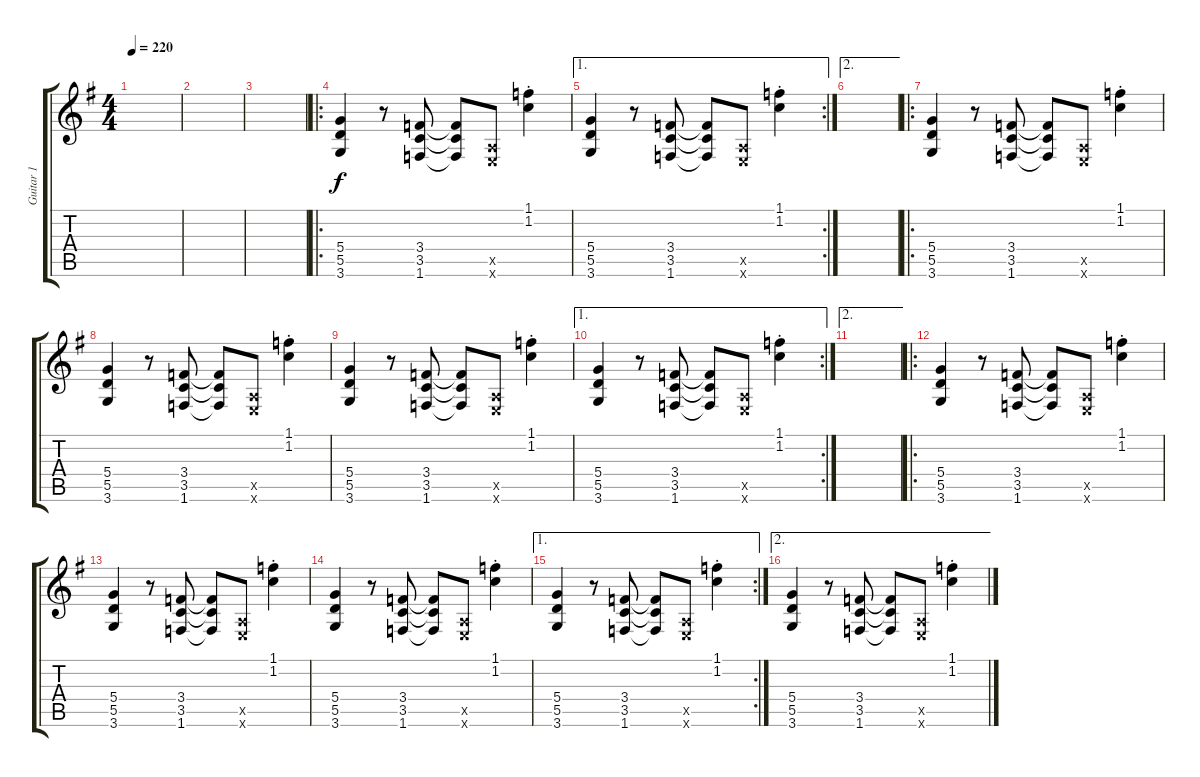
\track ("Guitar 1" "Guitar 1") {instrument distortionguitar}
\staff {score tabs}
\tuning (E4 B3 G3 D3 A2 E2) {hide}
\ts (4 4)
\tempo 220
\clef g2
\ks g
|
|
|
\ro
(5.4 5.5 3.6).4 r.8 (3.4 3.5 1.6).8 (3.4{t} 3.5{t} 1.6{t}).8 (0.5{x} 0.6{x}).8 (1.1{st} 1.2).4 |
\ae 1
\rc 2
(5.4 5.5 3.6).4 r.8 (3.4 3.5 1.6).8 (3.4{t} 3.5{t} 1.6{t}).8 (0.5{x} 0.6{x}).8 (1.1{st} 1.2).4 |
\ae 2
|
\ro
(5.4 5.5 3.6).4 r.8 (3.4 3.5 1.6).8 (3.4{t} 3.5{t} 1.6{t}).8 (0.5{x} 0.6{x}).8 (1.1{st} 1.2).4 |
(5.4 5.5 3.6).4 r.8 (3.4 3.5 1.6).8 (3.4{t} 3.5{t} 1.6{t}).8 (0.5{x} 0.6{x}).8 (1.1{st} 1.2).4 |
(5.4 5.5 3.6).4 r.8 (3.4 3.5 1.6).8 (3.4{t} 3.5{t} 1.6{t}).8 (0.5{x} 0.6{x}).8 (1.1{st} 1.2).4 |
\ae 1
\rc 2
(5.4 5.5 3.6).4 r.8 (3.4 3.5 1.6).8 (3.4{t} 3.5{t} 1.6{t}).8 (0.5{x} 0.6{x}).8 (1.1{st} 1.2).4 |
\ae 2
|
\ro
(5.4 5.5 3.6).4 r.8 (3.4 3.5 1.6).8 (3.4{t} 3.5{t} 1.6{t}).8 (0.5{x} 0.6{x}).8 (1.1{st} 1.2).4 |
(5.4 5.5 3.6).4 r.8 (3.4 3.5 1.6).8 (3.4{t} 3.5{t} 1.6{t}).8 (0.5{x} 0.6{x}).8 (1.1{st} 1.2).4 |
(5.4 5.5 3.6).4 r.8 (3.4 3.5 1.6).8 (3.4{t} 3.5{t} 1.6{t}).8 (0.5{x} 0.6{x}).8 (1.1{st} 1.2).4 |
\ae 1
\rc 2
(5.4 5.5 3.6).4 r.8 (3.4 3.5 1.6).8 (3.4{t} 3.5{t} 1.6{t}).8 (0.5{x} 0.6{x}).8 (1.1{st} 1.2).4 |
\ae 2
(5.4 5.5 3.6).4 r.8 (3.4 3.5 1.6).8 (3.4{t} 3.5{t} 1.6{t}).8 (0.5{x} 0.6{x}).8 (1.1{st} 1.2).4
